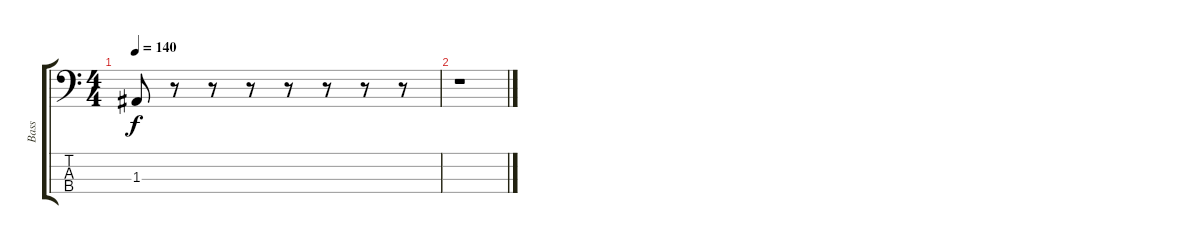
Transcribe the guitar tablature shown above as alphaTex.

\track ("Bass" "Bass") {instrument electricbasspick}
\staff {score tabs}
\tuning (G2 D2 A1 E1) {hide}
\ts (4 4)
\tempo 140
\clef f4
\ks c
1.3.8{dy f} r.8 r.8 r.8 r.8 r.8 r.8 r.8 |
r.1
